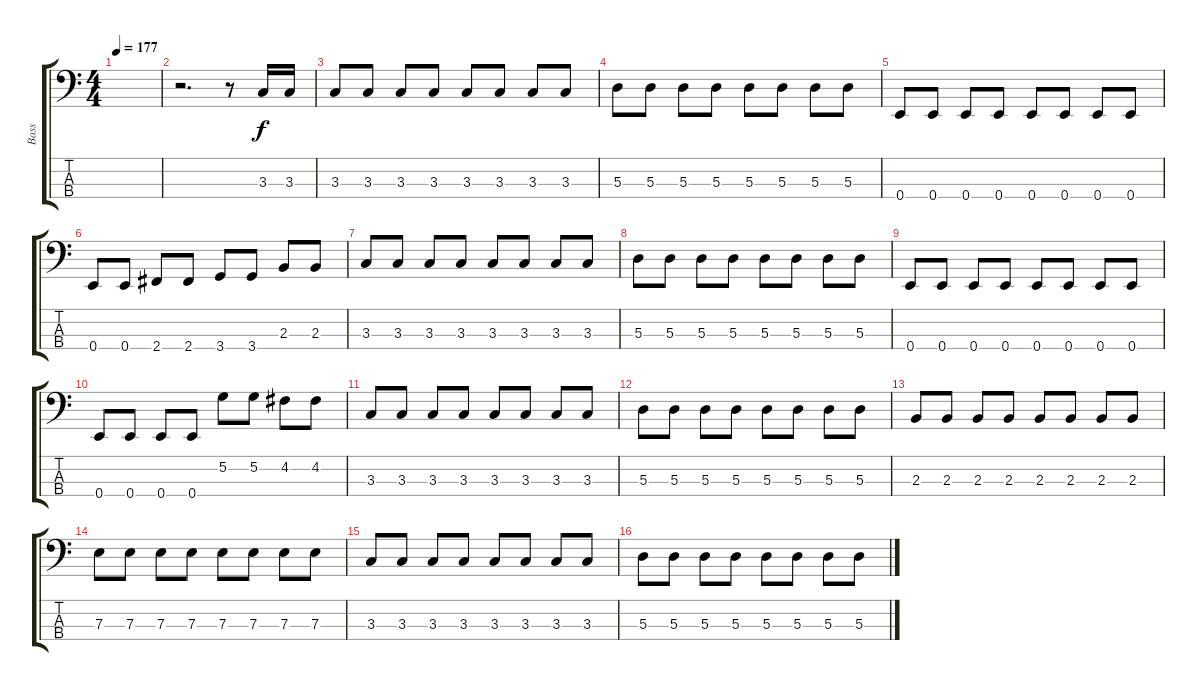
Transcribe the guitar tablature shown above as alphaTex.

\track ("Bass" "Bass") {instrument electricbassfinger}
\staff {score tabs}
\tuning (G2 D2 A1 E1) {hide}
\ts (4 4)
\tempo 177
\clef f4
\ks c
|
r.2{d} r.8 3.3.16 3.3.16 |
3.3.8 3.3.8 3.3.8 3.3.8 3.3.8 3.3.8 3.3.8 3.3.8 |
5.3.8 5.3.8 5.3.8 5.3.8 5.3.8 5.3.8 5.3.8 5.3.8 |
0.4.8 0.4.8 0.4.8 0.4.8 0.4.8 0.4.8 0.4.8 0.4.8 |
0.4.8 0.4.8 2.4.8 2.4.8 3.4.8 3.4.8 2.3.8 2.3.8 |
3.3.8 3.3.8 3.3.8 3.3.8 3.3.8 3.3.8 3.3.8 3.3.8 |
5.3.8 5.3.8 5.3.8 5.3.8 5.3.8 5.3.8 5.3.8 5.3.8 |
0.4.8 0.4.8 0.4.8 0.4.8 0.4.8 0.4.8 0.4.8 0.4.8 |
0.4.8 0.4.8 0.4.8 0.4.8 5.2.8 5.2.8 4.2.8 4.2.8 |
3.3.8 3.3.8 3.3.8 3.3.8 3.3.8 3.3.8 3.3.8 3.3.8 |
5.3.8 5.3.8 5.3.8 5.3.8 5.3.8 5.3.8 5.3.8 5.3.8 |
2.3.8 2.3.8 2.3.8 2.3.8 2.3.8 2.3.8 2.3.8 2.3.8 |
7.3.8 7.3.8 7.3.8 7.3.8 7.3.8 7.3.8 7.3.8 7.3.8 |
3.3.8 3.3.8 3.3.8 3.3.8 3.3.8 3.3.8 3.3.8 3.3.8 |
5.3.8 5.3.8 5.3.8 5.3.8 5.3.8 5.3.8 5.3.8 5.3.8
